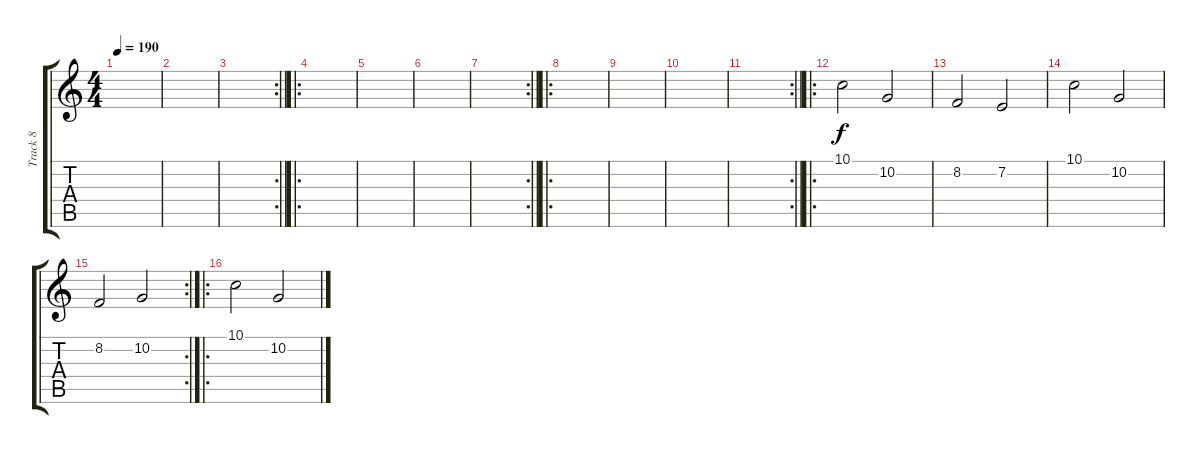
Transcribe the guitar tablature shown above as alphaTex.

\track ("Track 8" "Track 8") {instrument violin}
\staff {score tabs}
\tuning (D4 A3 F3 C3 G2 C2) {hide}
\ts (4 4)
\tempo 190
\clef g2
\ks c
|
|
\rc 2
\barLineRight lightlight
|
\ro
|
|
|
\rc 2
\barLineRight lightlight
|
\ro
|
|
|
\rc 2
\barLineRight lightlight
|
\ro
10.1.2 10.2.2 |
8.2.2 7.2.2 |
10.1.2 10.2.2 |
\rc 2
8.2.2 10.2.2 |
\ro
10.1.2 10.2.2
